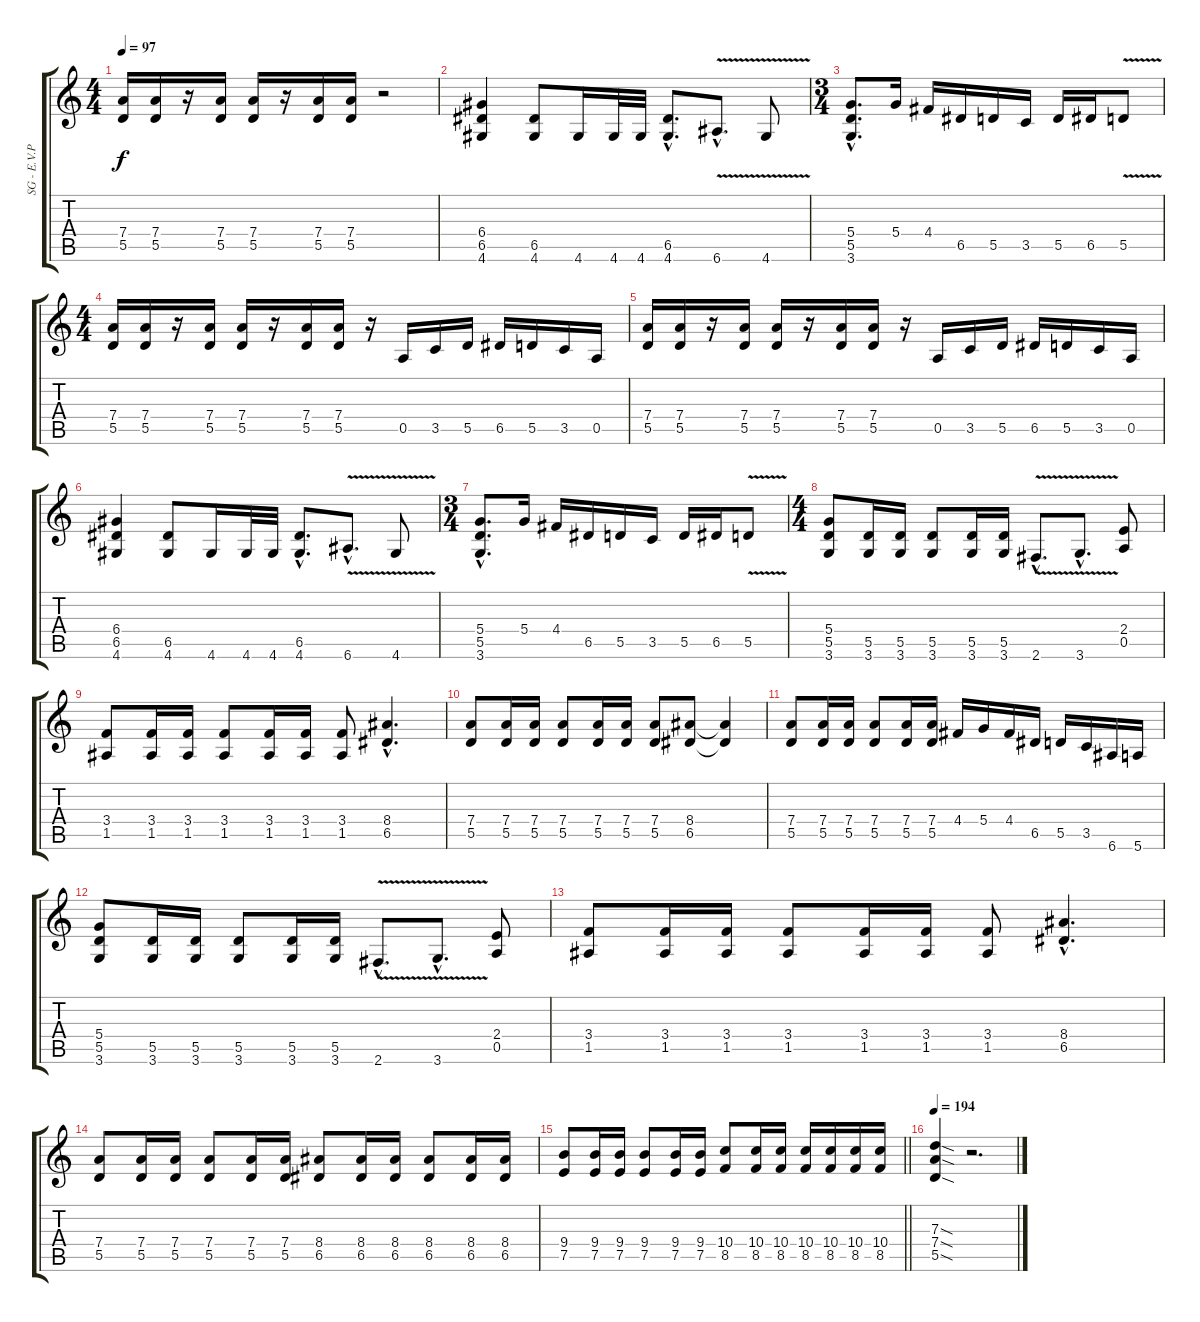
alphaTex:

\track ("SG - E.V.Pochtaryev" "SG - E.V.P") {instrument overdrivenguitar}
\staff {score tabs}
\tuning (E4 B3 G3 D3 A2 E2) {hide}
\ts (4 4)
\tempo 97
\clef g2
\ks c
(7.4 5.5).16{dy f} (7.4 5.5).16 r.16 (7.4 5.5).16 (7.4 5.5).16 r.16 (7.4 5.5).16 (7.4 5.5).16 r.2 |
(6.4 6.5 4.6).4 (6.5 4.6).8 4.6.16 4.6.32 4.6.32 (6.5{hac} 4.6{hac}).8{d} 6.6{v hac}.8{d} 4.6{v}.8 |
\ts (3 4)
(5.4{hac} 5.5{hac} 3.6{hac}).8{d} 5.4.16 4.4.16 6.5.16 5.5.16 3.5.16 5.5.16 6.5.16 5.5{v}.8 |
\ts (4 4)
(7.4 5.5).16 (7.4 5.5).16 r.16 (7.4 5.5).16 (7.4 5.5).16 r.16 (7.4 5.5).16 (7.4 5.5).16 r.16 0.5.16 3.5.16 5.5.16 6.5.16 5.5.16 3.5.16 0.5.16 |
(7.4 5.5).16 (7.4 5.5).16 r.16 (7.4 5.5).16 (7.4 5.5).16 r.16 (7.4 5.5).16 (7.4 5.5).16 r.16 0.5.16 3.5.16 5.5.16 6.5.16 5.5.16 3.5.16 0.5.16 |
(6.4 6.5 4.6).4 (6.5 4.6).8 4.6.16 4.6.32 4.6.32 (6.5{hac} 4.6{hac}).8{d} 6.6{v hac}.8{d} 4.6{v}.8 |
\ts (3 4)
(5.4{hac} 5.5{hac} 3.6{hac}).8{d} 5.4.16 4.4.16 6.5.16 5.5.16 3.5.16 5.5.16 6.5.16 5.5{v}.8 |
\ts (4 4)
(5.4 5.5 3.6).8 (5.5 3.6).16 (5.5 3.6).16 (5.5 3.6).8 (5.5 3.6).16 (5.5 3.6).16 2.6{v hac}.8{d} 3.6{v hac}.8{d} (2.4 0.5).8 |
(3.4 1.5).8 (3.4 1.5).16 (3.4 1.5).16 (3.4 1.5).8 (3.4 1.5).16 (3.4 1.5).16 (3.4 1.5).8 (8.4{hac} 6.5{hac}).4{d} |
(7.4 5.5).8 (7.4 5.5).16 (7.4 5.5).16 (7.4 5.5).8 (7.4 5.5).16 (7.4 5.5).16 (7.4 5.5).8 (8.4 6.5).8 (8.4{t} 6.5{t}).4 |
(7.4 5.5).8 (7.4 5.5).16 (7.4 5.5).16 (7.4 5.5).8 (7.4 5.5).16 (7.4 5.5).16 4.4.16 5.4.16 4.4.16 6.5.16 5.5.16 3.5.16 6.6.16 5.6.16 |
(5.4 5.5 3.6).8 (5.5 3.6).16 (5.5 3.6).16 (5.5 3.6).8 (5.5 3.6).16 (5.5 3.6).16 2.6{v hac}.8{d} 3.6{v hac}.8{d} (2.4 0.5).8 |
(3.4 1.5).8 (3.4 1.5).16 (3.4 1.5).16 (3.4 1.5).8 (3.4 1.5).16 (3.4 1.5).16 (3.4 1.5).8 (8.4{hac} 6.5{hac}).4{d} |
(7.4 5.5).8 (7.4 5.5).16 (7.4 5.5).16 (7.4 5.5).8 (7.4 5.5).16 (7.4 5.5).16 (8.4 6.5).8 (8.4 6.5).16 (8.4 6.5).16 (8.4 6.5).8 (8.4 6.5).16 (8.4 6.5).16 |
\barLineRight lightlight
(9.4 7.5).8 (9.4 7.5).16 (9.4 7.5).16 (9.4 7.5).8 (9.4 7.5).16 (9.4 7.5).16 (10.4 8.5).8 (10.4 8.5).16 (10.4 8.5).16 (10.4 8.5).16 (10.4 8.5).16 (10.4 8.5).16 (10.4 8.5).16 |
\tempo 194
(7.3{sod} 7.4{sod} 5.5{sod}).4 r.2{d}
